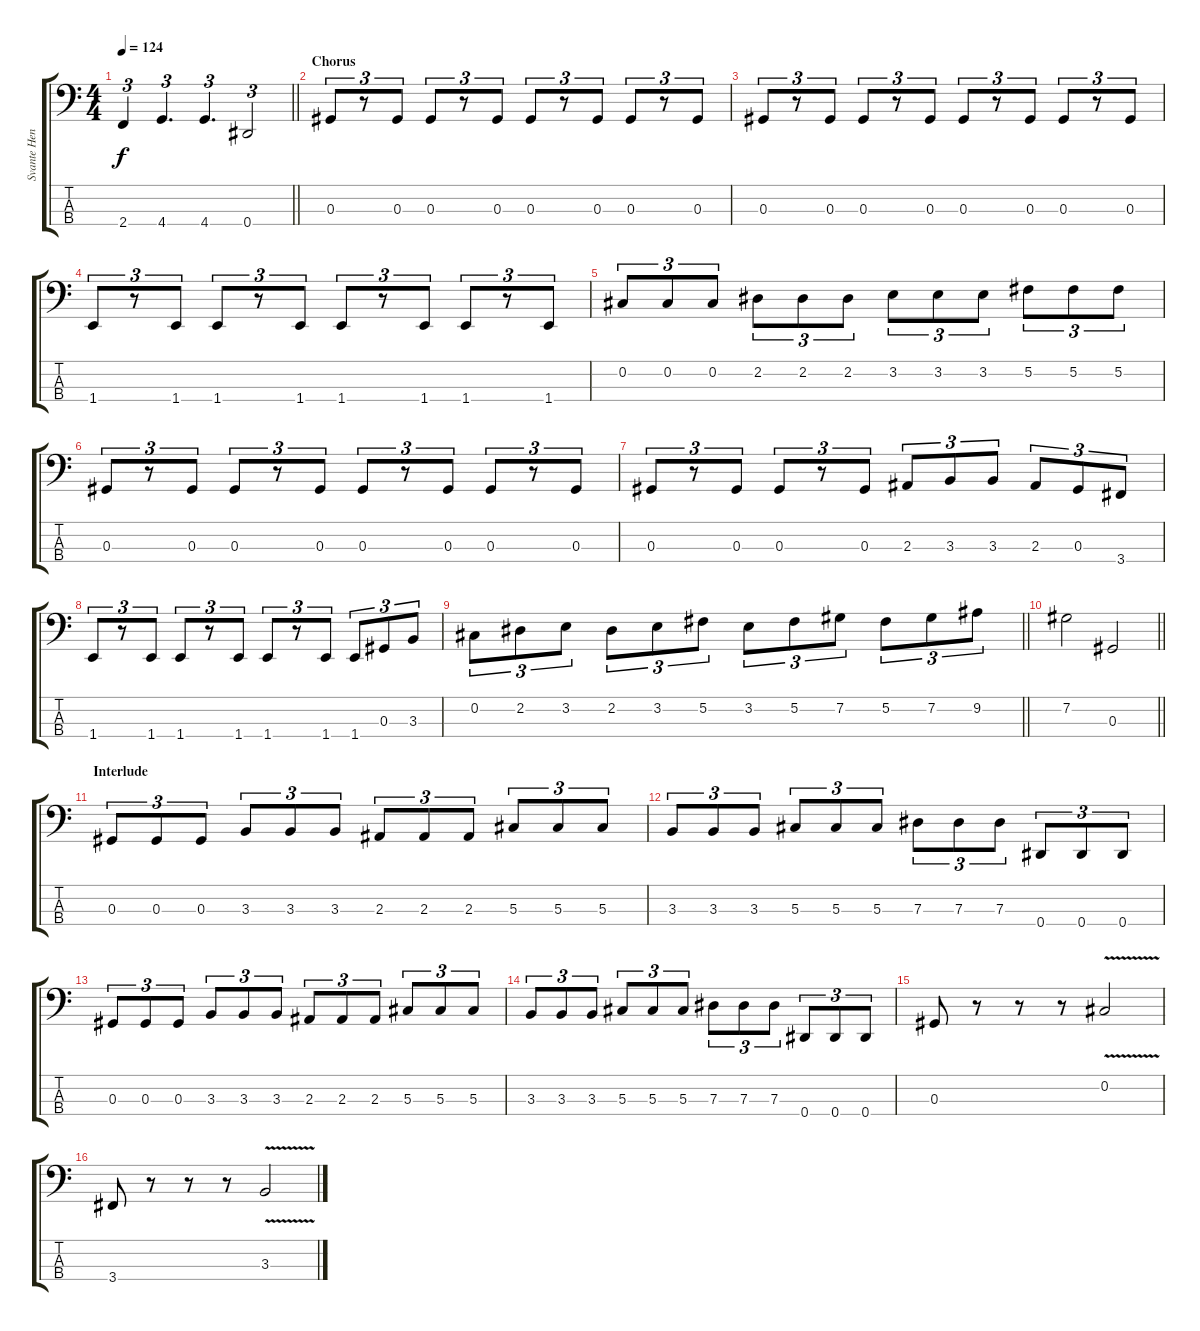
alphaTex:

\track ("Svante Henrysson" "Svante Hen") {instrument electricbassfinger}
\staff {score tabs}
\tuning (Gb2 Db2 Ab1 Eb1) {hide}
\ts (4 4)
\tempo 124
\clef f4
\barLineRight lightlight
\ks c
2.4{t}.4{tu (3 2) dy f} 4.4.4{d tu (3 2)} 4.4.4{d tu (3 2)} 0.4.2{tu (3 2)} |
\section ("" "Chorus")
0.3.8{tu (3 2)} r.8{tu (3 2)} 0.3.8{tu (3 2)} 0.3.8{tu (3 2)} r.8{tu (3 2)} 0.3.8{tu (3 2)} 0.3.8{tu (3 2)} r.8{tu (3 2)} 0.3.8{tu (3 2)} 0.3.8{tu (3 2)} r.8{tu (3 2)} 0.3.8{tu (3 2)} |
0.3.8{tu (3 2)} r.8{tu (3 2)} 0.3.8{tu (3 2)} 0.3.8{tu (3 2)} r.8{tu (3 2)} 0.3.8{tu (3 2)} 0.3.8{tu (3 2)} r.8{tu (3 2)} 0.3.8{tu (3 2)} 0.3.8{tu (3 2)} r.8{tu (3 2)} 0.3.8{tu (3 2)} |
1.4.8{tu (3 2)} r.8{tu (3 2)} 1.4.8{tu (3 2)} 1.4.8{tu (3 2)} r.8{tu (3 2)} 1.4.8{tu (3 2)} 1.4.8{tu (3 2)} r.8{tu (3 2)} 1.4.8{tu (3 2)} 1.4.8{tu (3 2)} r.8{tu (3 2)} 1.4.8{tu (3 2)} |
0.2.8{tu (3 2)} 0.2.8{tu (3 2)} 0.2.8{tu (3 2)} 2.2.8{tu (3 2)} 2.2.8{tu (3 2)} 2.2.8{tu (3 2)} 3.2.8{tu (3 2)} 3.2.8{tu (3 2)} 3.2.8{tu (3 2)} 5.2.8{tu (3 2)} 5.2.8{tu (3 2)} 5.2.8{tu (3 2)} |
0.3.8{tu (3 2)} r.8{tu (3 2)} 0.3.8{tu (3 2)} 0.3.8{tu (3 2)} r.8{tu (3 2)} 0.3.8{tu (3 2)} 0.3.8{tu (3 2)} r.8{tu (3 2)} 0.3.8{tu (3 2)} 0.3.8{tu (3 2)} r.8{tu (3 2)} 0.3.8{tu (3 2)} |
0.3.8{tu (3 2)} r.8{tu (3 2)} 0.3.8{tu (3 2)} 0.3.8{tu (3 2)} r.8{tu (3 2)} 0.3.8{tu (3 2)} 2.3.8{tu (3 2)} 3.3.8{tu (3 2)} 3.3.8{tu (3 2)} 2.3.8{tu (3 2)} 0.3.8{tu (3 2)} 3.4.8{tu (3 2)} |
1.4.8{tu (3 2)} r.8{tu (3 2)} 1.4.8{tu (3 2)} 1.4.8{tu (3 2)} r.8{tu (3 2)} 1.4.8{tu (3 2)} 1.4.8{tu (3 2)} r.8{tu (3 2)} 1.4.8{tu (3 2)} 1.4.8{tu (3 2)} 0.3.8{tu (3 2)} 3.3.8{tu (3 2)} |
\barLineRight lightlight
0.2.8{tu (3 2)} 2.2.8{tu (3 2)} 3.2.8{tu (3 2)} 2.2.8{tu (3 2)} 3.2.8{tu (3 2)} 5.2.8{tu (3 2)} 3.2.8{tu (3 2)} 5.2.8{tu (3 2)} 7.2.8{tu (3 2)} 5.2.8{tu (3 2)} 7.2.8{tu (3 2)} 9.2.8{tu (3 2)} |
\barLineRight lightlight
7.2.2 0.3.2 |
\section ("" "Interlude")
0.3.8{tu (3 2)} 0.3.8{tu (3 2)} 0.3.8{tu (3 2)} 3.3.8{tu (3 2)} 3.3.8{tu (3 2)} 3.3.8{tu (3 2)} 2.3.8{tu (3 2)} 2.3.8{tu (3 2)} 2.3.8{tu (3 2)} 5.3.8{tu (3 2)} 5.3.8{tu (3 2)} 5.3.8{tu (3 2)} |
3.3.8{tu (3 2)} 3.3.8{tu (3 2)} 3.3.8{tu (3 2)} 5.3.8{tu (3 2)} 5.3.8{tu (3 2)} 5.3.8{tu (3 2)} 7.3.8{tu (3 2)} 7.3.8{tu (3 2)} 7.3.8{tu (3 2)} 0.4.8{tu (3 2)} 0.4.8{tu (3 2)} 0.4.8{tu (3 2)} |
0.3.8{tu (3 2)} 0.3.8{tu (3 2)} 0.3.8{tu (3 2)} 3.3.8{tu (3 2)} 3.3.8{tu (3 2)} 3.3.8{tu (3 2)} 2.3.8{tu (3 2)} 2.3.8{tu (3 2)} 2.3.8{tu (3 2)} 5.3.8{tu (3 2)} 5.3.8{tu (3 2)} 5.3.8{tu (3 2)} |
3.3.8{tu (3 2)} 3.3.8{tu (3 2)} 3.3.8{tu (3 2)} 5.3.8{tu (3 2)} 5.3.8{tu (3 2)} 5.3.8{tu (3 2)} 7.3.8{tu (3 2)} 7.3.8{tu (3 2)} 7.3.8{tu (3 2)} 0.4.8{tu (3 2)} 0.4.8{tu (3 2)} 0.4.8{tu (3 2)} |
0.3.8 r.8 r.8 r.8 0.2{v}.2 |
3.4.8 r.8 r.8 r.8 3.3{v}.2
